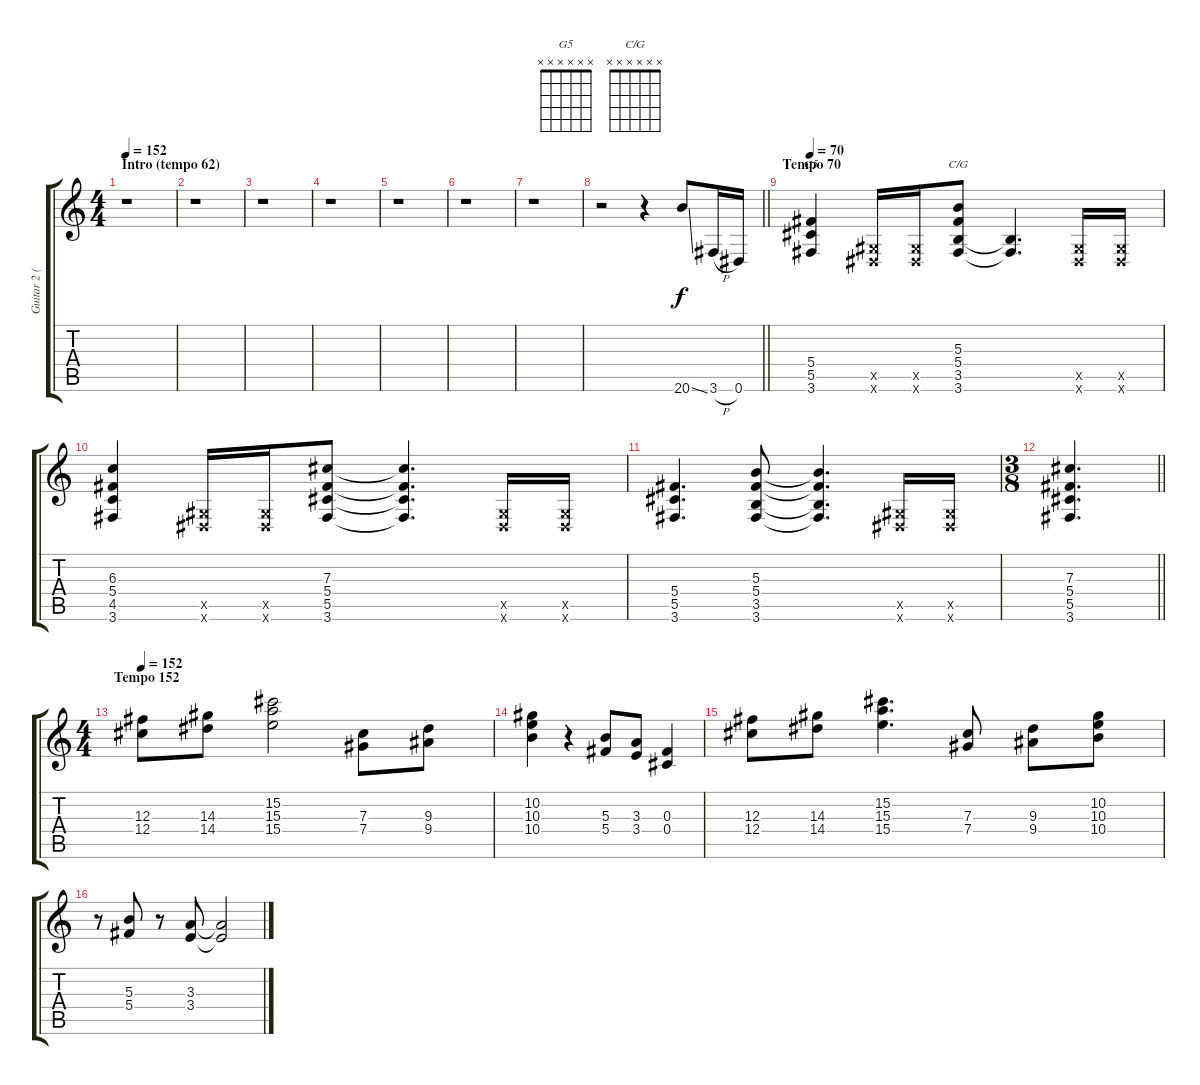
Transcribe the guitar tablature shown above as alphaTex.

\track ("Guitar 2 (Slash)" "Guitar 2 (") {instrument overdrivenguitar}
\staff {score tabs}
\tuning (Eb4 Bb3 Gb3 Db3 Ab2 Eb2) {hide}
\chord ("G5" x x x x x x)
\chord ("C/G" x x x x x x)
\ts (4 4)
\section ("" "Intro (tempo 62)")
\tempo 152
\tempo 62
\tempo 152
\clef g2
\ks c
r.1{dy f instrument overdrivenguitar} |
r.1 |
r.1 |
r.1 |
r.1 |
r.1 |
r.1 |
\barLineRight lightlight
r.2 r.4 20.6{ss}.8 3.6{h}.16 0.6.16 |
\section ("" "Tempo 70")
\tempo 70
(5.4 5.5 3.6).4{ch "G5"} (0.5{x} 0.6{x}).16 (0.5{x} 0.6{x}).16 (5.3 5.4 3.5 3.6).8{ch "C/G"} (3.5{t} 3.6{t}).4{d} (0.5{x} 0.6{x}).16 (0.5{x} 0.6{x}).16 |
(6.3 5.4 4.5 3.6).4 (0.5{x} 0.6{x}).16 (0.5{x} 0.6{x}).16 (7.3 5.4 5.5 3.6).8 (7.3{t} 5.4{t} 5.5{t} 3.6{t}).4{d} (0.5{x} 0.6{x}).16 (0.5{x} 0.6{x}).16 |
(5.4 5.5 3.6).4{d} (5.3 5.4 3.5 3.6).8 (5.3{t} 5.4{t} 3.5{t} 3.6{t}).4{d} (0.5{x} 0.6{x}).16 (0.5{x} 0.6{x}).16 |
\ts (3 8)
\barLineRight lightlight
(7.3 5.4 5.5 3.6).4{d} |
\ts (4 4)
\section ("" "Tempo 152")
\tempo 152
(12.3 12.4).8 (14.3 14.4).8 (15.2 15.3 15.4).2 (7.3 7.4).8 (9.3 9.4).8 |
(10.2 10.3 10.4).4 r.4 (5.3 5.4).8 (3.3 3.4).8 (0.3 0.4).4 |
(12.3 12.4).8 (14.3 14.4).8 (15.2 15.3 15.4).4{d} (7.3 7.4).8 (9.3 9.4).8 (10.2 10.3 10.4).8 |
r.8 (5.3 5.4).8 r.8 (3.3 3.4).8 (3.3{t} 3.4{t}).2
